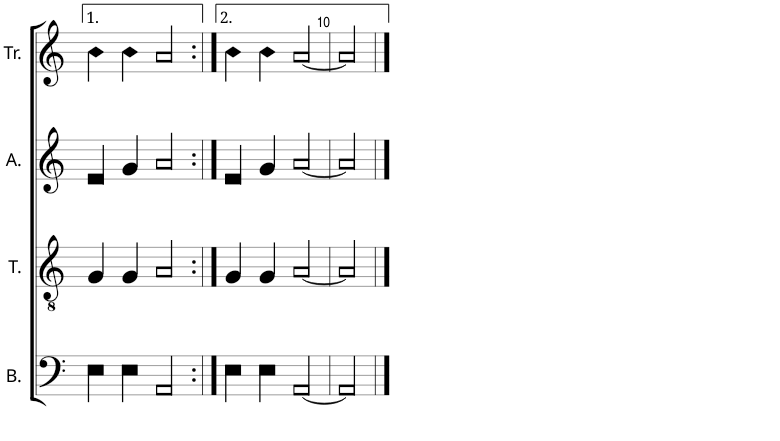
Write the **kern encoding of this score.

**kern	**kern	**kern	**kern
*part4	*part3	*part2	*part1
*staff4	*staff3	*staff2	*staff1
*I"B.	*I"T.	*I"A.	*I"Tr.
*I'B.	*I'T.	*I'A.	*I'Tr.
!!LO:PB:g=z
*clefF4	*clefGv2	*clefG2	*clefG2
*k[]	*k[]	*k[]	*k[]
*M4/4	*M4/4	*M4/4	*M4/4
*met(c)	*met(c)	*met(c)	*met(c)
=8	=8	=8	=8
4E!\	4G!/	4e!/	4b!\
4E!\	4G!/	4g!/	4b!\
2AA!/	2A!/	2a!/	2a!/
=9:|!	=9:|!	=9:|!	=9:|!
4E!\	4G!/	4e!/	4b!\
4E!\	4G!/	4g!/	4b!\
[2AA!/	[2A!/	[2a!/	[2a!/
=10	=10	=10	=10
2AA!/]	2A!/]	2a!/]	2a!/]
==	==	==	==
*-	*-	*-	*-
